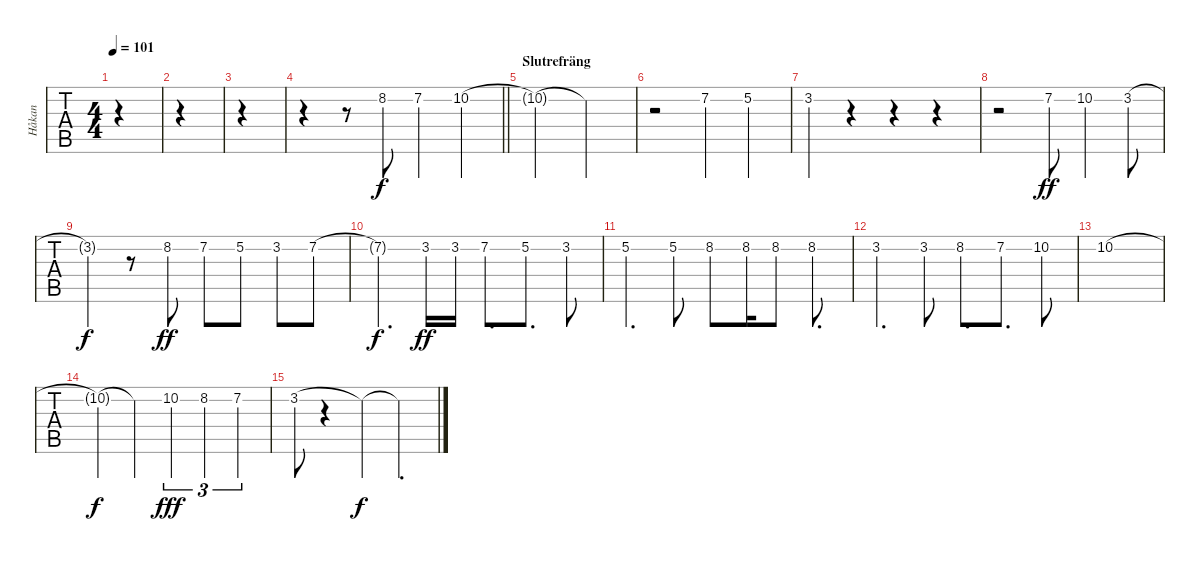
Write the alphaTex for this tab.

\track ("Håkan" "Håkan") {instrument lead1square}
\staff {tabs}
\tuning (E4 B3 G3 D3 A2 E2) {hide}
\ts (4 4)
\tempo 101
\clef g2
\ks c
|
|
|
\barLineRight lightlight
r.4 r.8 8.2.8 7.2.4 10.2.4 |
\section ("" "Slutrefräng")
10.2{t}.2 10.2{t}.2 |
r.2 7.2.4 5.2.4 |
3.2.4 r.4 r.4 r.4 |
r.2 7.2.8{dy ff} 10.2.4 3.2.8 |
3.2{t}.4{dy f} r.8 8.2.8{dy ff} 7.2.8 5.2.8 3.2.8 7.2.8 |
7.2{t}.4{d dy f} 3.2.16{dy ff} 3.2.16 7.2.8{d} 5.2.8{d} 3.2.8 |
5.2.4{d} 5.2.8 8.2.8 8.2.16 8.2.8 8.2.8{d} |
3.2.4{d} 3.2.8 8.2.8{d} 7.2.8{d} 10.2.8 |
10.2.1 |
10.2{t}.4{dy f} 10.2{t}.4 10.2.4{tu (3 2) dy fff} 8.2.4{tu (3 2)} 7.2.4{tu (3 2)} |
3.2.8 r.4 3.2{t}.4{dy f} 3.2{t}.4{d}
